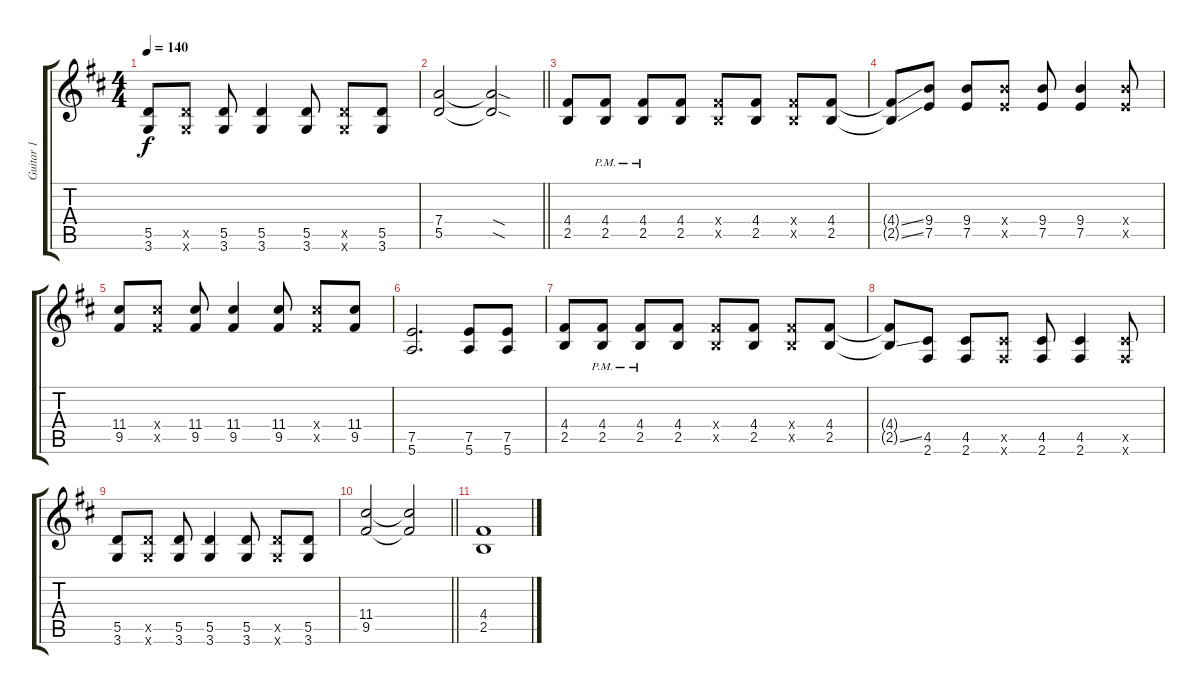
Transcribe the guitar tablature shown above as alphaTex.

\track ("Guitar 1" "Guitar 1") {instrument overdrivenguitar}
\staff {score tabs}
\tuning (E4 B3 G3 D3 A2 E2) {hide}
\ts (4 4)
\tempo 140
\clef g2
\ks d
(5.5 3.6).8{dy f} (5.5{x} 3.6{x}).8 (5.5 3.6).8 (5.5 3.6).4 (5.5 3.6).8 (5.5{x} 3.6{x}).8 (5.5 3.6).8 |
\barLineRight lightlight
(7.4 5.5).2 (7.4{sod t} 5.5{sod t}).2 |
\ks bminor
(4.4 2.5).8 (4.4{pm} 2.5{pm}).8 (4.4{pm} 2.5{pm}).8 (4.4 2.5).8 (4.4{x} 2.5{x}).8 (4.4 2.5).8 (4.4{x} 2.5{x}).8 (4.4 2.5).8 |
(4.4{ss t} 2.5{ss t}).8 (9.4 7.5).8 (9.4 7.5).8 (9.4{x} 7.5{x}).8 (9.4 7.5).8 (9.4 7.5).4 (9.4{x} 7.5{x}).8 |
(11.4 9.5).8 (11.4{x} 9.5{x}).8 (11.4 9.5).8 (11.4 9.5).4 (11.4 9.5).8 (11.4{x} 9.5{x}).8 (11.4 9.5).8 |
(7.5 5.6).2{d} (7.5 5.6).8 (7.5 5.6).8 |
(4.4 2.5).8 (4.4{pm} 2.5{pm}).8 (4.4{pm} 2.5{pm}).8 (4.4 2.5).8 (4.4{x} 2.5{x}).8 (4.4 2.5).8 (4.4{x} 2.5{x}).8 (4.4 2.5).8 |
(4.4{t} 2.5{ss t}).8 (4.5 2.6).8 (4.5 2.6).8 (4.5{x} 2.6{x}).8 (4.5 2.6).8 (4.5 2.6).4 (4.5{x} 2.6{x}).8 |
(5.5 3.6).8 (5.5{x} 3.6{x}).8 (5.5 3.6).8 (5.5 3.6).4 (5.5 3.6).8 (5.5{x} 3.6{x}).8 (5.5 3.6).8 |
\barLineRight lightlight
(11.4 9.5).2 (11.4{t} 9.5{t}).2 |
(4.4 2.5).1
